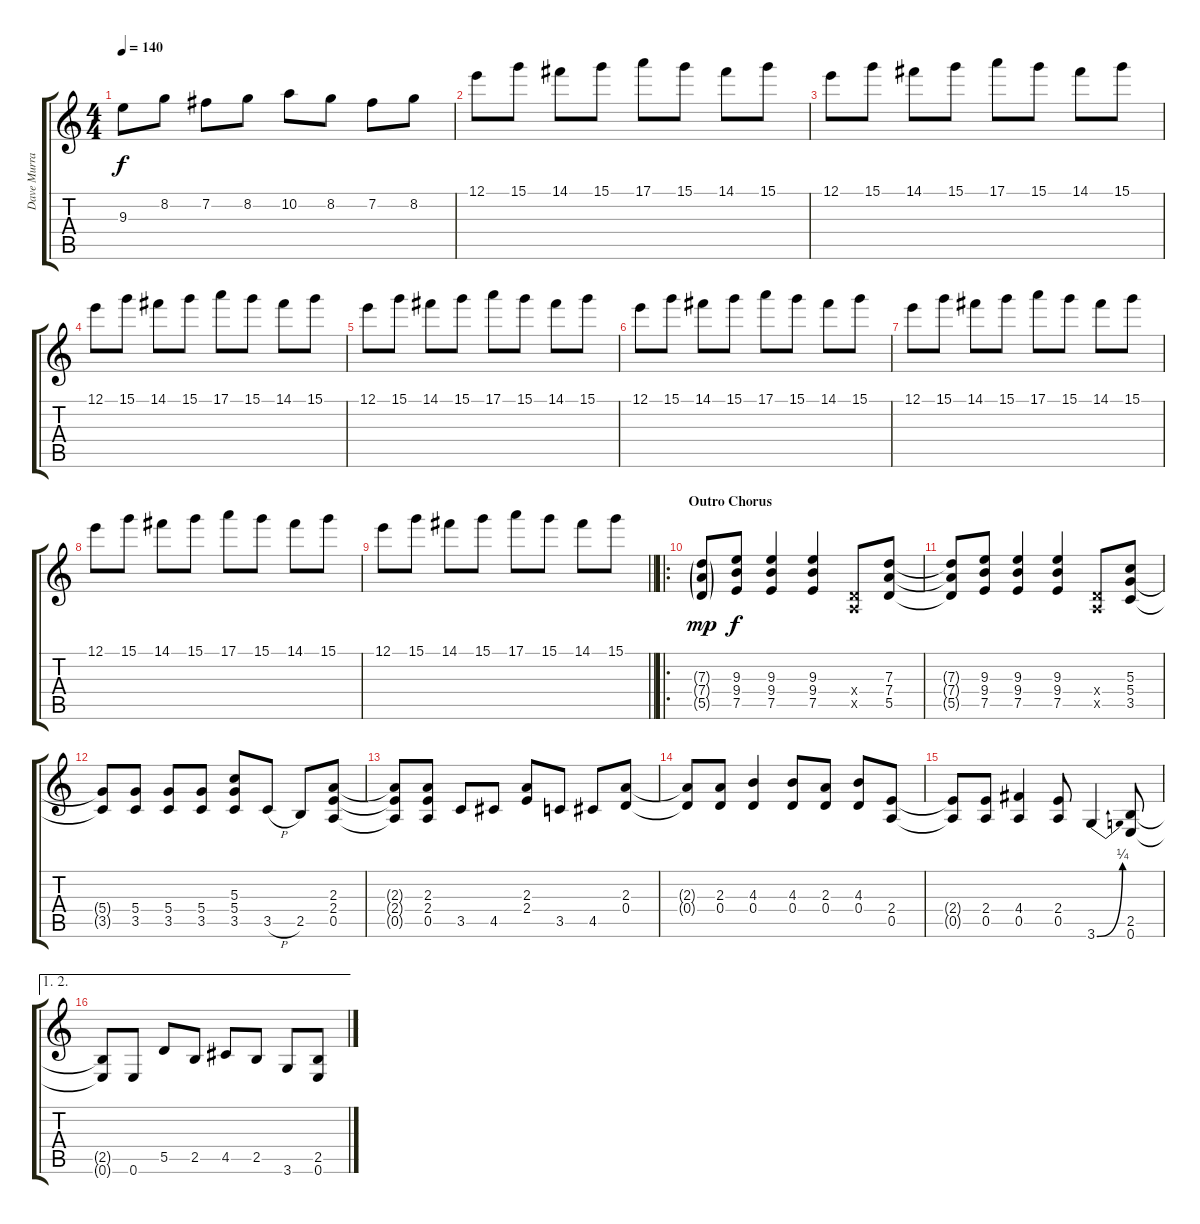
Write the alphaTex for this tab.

\track ("Dave Murray" "Dave Murra") {instrument distortionguitar}
\staff {score tabs}
\tuning (E4 B3 G3 D3 A2 E2) {hide}
\ts (4 4)
\tempo 140
\clef g2
\ks c
9.3.8{dy f} 8.2.8 7.2.8 8.2.8 10.2.8 8.2.8 7.2.8 8.2.8 |
12.1.8 15.1.8 14.1.8 15.1.8 17.1.8 15.1.8 14.1.8 15.1.8 |
12.1.8 15.1.8 14.1.8 15.1.8 17.1.8 15.1.8 14.1.8 15.1.8 |
12.1.8 15.1.8 14.1.8 15.1.8 17.1.8 15.1.8 14.1.8 15.1.8 |
12.1.8 15.1.8 14.1.8 15.1.8 17.1.8 15.1.8 14.1.8 15.1.8 |
12.1.8 15.1.8 14.1.8 15.1.8 17.1.8 15.1.8 14.1.8 15.1.8 |
12.1.8 15.1.8 14.1.8 15.1.8 17.1.8 15.1.8 14.1.8 15.1.8 |
12.1.8 15.1.8 14.1.8 15.1.8 17.1.8 15.1.8 14.1.8 15.1.8 |
\barLineRight lightlight
12.1.8 15.1.8 14.1.8 15.1.8 17.1.8 15.1.8 14.1.8 15.1.8 |
\ro
\section ("" "Outro Chorus")
(7.3{g} 7.4{g} 5.5{g}).8{dy mp} (9.3 9.4 7.5).8{dy f} (9.3 9.4 7.5).4 (9.3 9.4 7.5).4 (0.4{x} 0.5{x}).8 (7.3 7.4 5.5).8 |
(7.3{t} 7.4{t} 5.5{t}).8 (9.3 9.4 7.5).8 (9.3 9.4 7.5).4 (9.3 9.4 7.5).4 (0.4{x} 0.5{x}).8 (5.3 5.4 3.5).8 |
(5.4{t} 3.5{t}).8 (5.4 3.5).8 (5.4 3.5).8 (5.4 3.5).8 (5.3 5.4 3.5).8 3.5{h}.8 2.5.8 (2.3 2.4 0.5).8 |
(2.3{t} 2.4{t} 0.5{t}).8 (2.3 2.4 0.5).8 3.5.8 4.5.8 (2.3 2.4).8 3.5.8 4.5.8 (2.3 0.4).8 |
(2.3{t} 0.4{t}).8 (2.3 0.4).8 (4.3 0.4).4 (4.3 0.4).8 (2.3 0.4).8 (4.3 0.4).8 (2.4 0.5).8 |
(2.4{t} 0.5{t}).8 (2.4 0.5).8 (4.4 0.5).4 (2.4 0.5).8 3.6{be (bend 0 0 60 1)}.4 (2.5 0.6).8 |
\ae (1 2)
(2.5{t} 0.6{t}).8 0.6.8 5.5.8 2.5.8 4.5.8 2.5.8 3.6.8 (2.5 0.6).8
